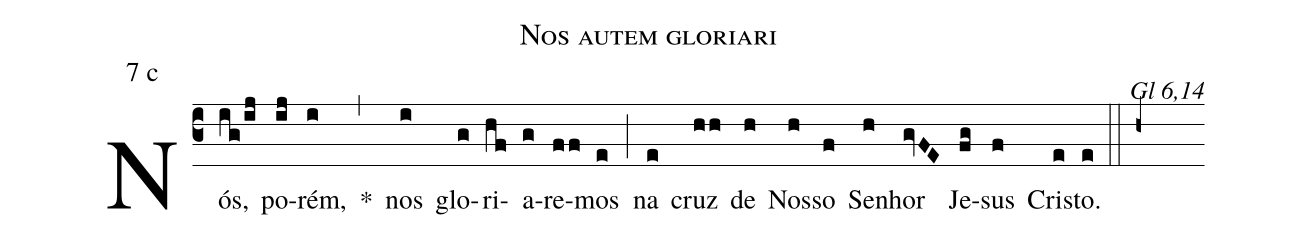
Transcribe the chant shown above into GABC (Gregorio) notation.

name: Nos autem gloriari;
mode: 7;
mode-differentia: c;
commentary: Gl 6,14;
%%
(c3)

Nós,(ig/ij) po(ij)rém,(i) *(,) nos(i) glo(g)ri(hf)a(g)re(ff)mos(e) (;) na(e) cruz(hh) de(h) Nos(h)so(f) Se(h)nhor(gvFE) Je(fg)sus(f) Cris(e)to.(e)

(::)

(h+)
